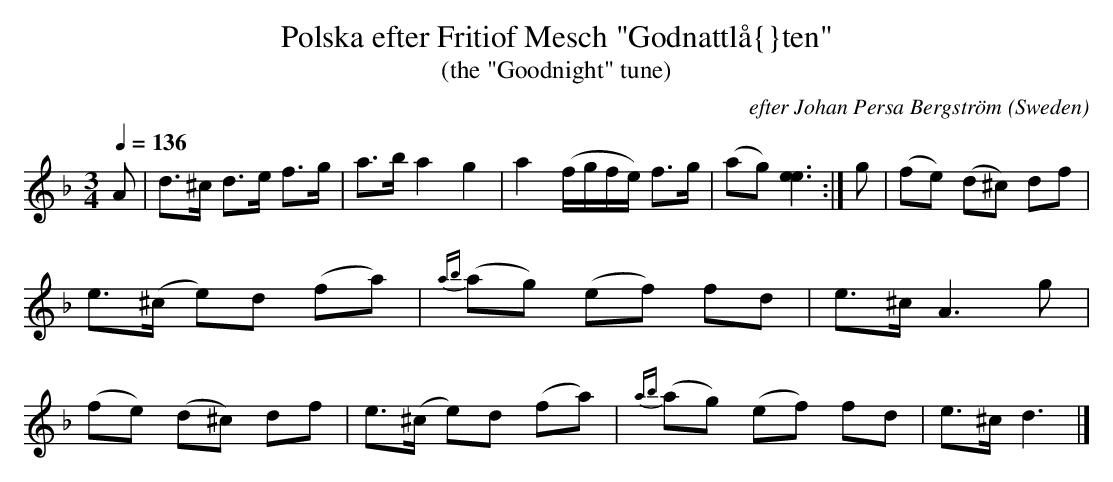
X:1
T:Polska efter Fritiof Mesch "Godnattl\aa{}ten"
T:(the "Goodnight" tune)
M:3/4
L:1/8
Q:1/4=136
C:efter Johan Persa Bergstr\"om
O:Sweden
K:Dm
A|\
d>^c d>e f>g|a>b a2 g2|a2 (f/g/f/e/) f>g|(ag) [e3e3]:|\
g|\
(fe) (d^c) df|e>(^c e)d (fa)|{ab}(ag) (ef) fd|e>^c A3 g|\
(fe) (d^c) df|e>(^c e)d (fa)|{ab}(ag) (ef) fd|e>^c d3|]
